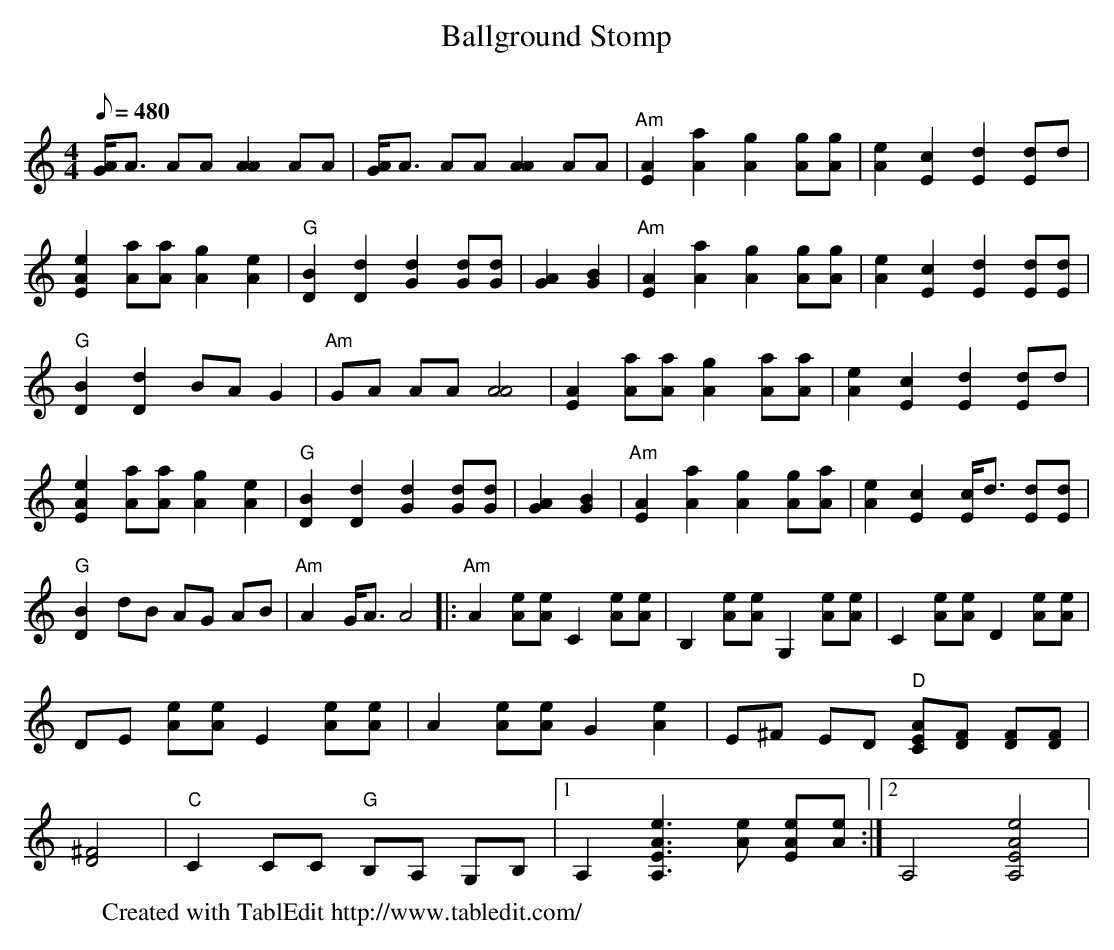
X:1
T:Ballground Stomp
C:
L:1/8
Q:480
M:4/4
K:C
 [A/G/]A3/2 AA [A2A2] AA | [A/G/]A3/2 AA [A2A2] AA | "Am"[A2E2] [a2A2] [g2A2] [gA][gA] | \
 [e2A2] [c2E2] [d2E2] [dE]d | [e2A2E2] [aA][aA] [g2A2] [e2A2] | "G"[B2D2] [d2D2] [d2G2] [dG][dG] | \
 [A2G2] [B2G2] | "Am"[A2E2] [a2A2] [g2A2] [gA][gA] | [e2A2] [c2E2] [d2E2] [dE][dE] | \
 "G"[B2D2] [d2D2] BA G2 | "Am"GA AA [A4A4] | [A2E2] [aA][aA] [g2A2] [aA][aA] | [e2A2] [c2E2] [d2E2] [dE]d | \
 [e2A2E2] [aA][aA] [g2A2] [e2A2] | "G"[B2D2] [d2D2] [d2G2] [dG][dG] | [A2G2] [B2G2] | \
 "Am"[A2E2] [a2A2] [g2A2] [gA][aA] | [e2A2] [c2E2] [c/E/]d3/2 [dE][dE] | "G"[B2D2] dB AG AB | \
 "Am"A2 G/A3/2 A4 |: "Am"A2 [eA][eA] C2 [eA][eA] | B,2 [eA][eA] G,2 [eA][eA] | C2 [eA][eA] D2 [eA][eA] | \
 DE [eA][eA] E2 [eA][eA] | A2 [eA][eA] G2 [e2A2] | E^F ED "D"[AEC][FD] [FD][FD] | \
 [^F4D4] | "C"C2 CC "G"B,A, G,B, |1 A,2 [e3A3E3A,3][eA] [eAE][eA] :|2 A,4 [e4A4E4A,4] | \
W:Created with TablEdit http://www.tabledit.com/
